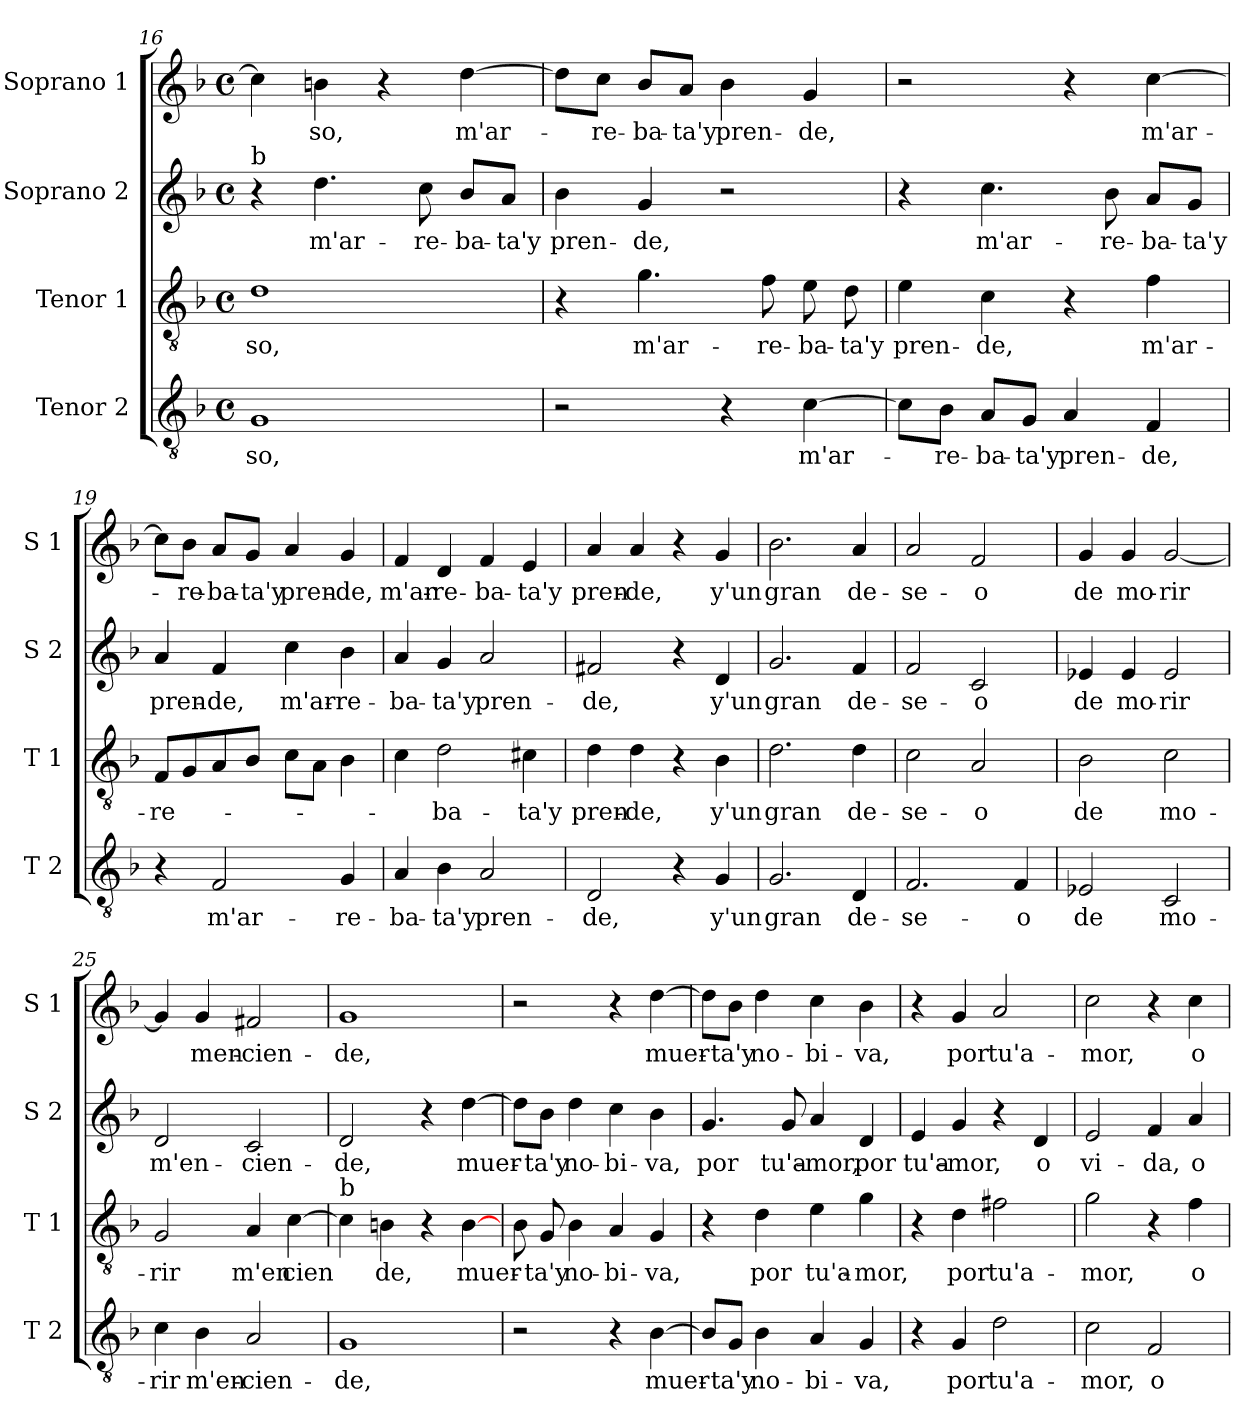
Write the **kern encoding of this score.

**kern	**text	**kern	**text	**kern	**text	**kern	**text
*part4	*part4	*part3	*part3	*part2	*part2	*part1	*part1
*staff4	*staff4	*staff3	*staff3	*staff2	*staff2	*staff1	*staff1
*I"Tenor 2	*	*I"Tenor 1	*	*I"Soprano 2	*	*I"Soprano 1	*
*I'T 2	*	*I'T 1	*	*I'S 2	*	*I'S 1	*
*clefGv2	*	*clefGv2	*	*clefG2	*	*clefG2	*
*k[b-]	*	*k[b-]	*	*k[b-]	*	*k[b-]	*
*F:	*	*F:	*	*F:	*	*F:	*
*M4/4	*	*M4/4	*	*M4/4	*	*M4/4	*
*met(c)	*	*met(c)	*	*met(c)	*	*met(c)	*
=16	=16	=16	=16	=16	=16	=16	=16
!	!	!	!	!LO:TX:a:t=b	!	!	!
!	!LO:LY:b	!	!LO:LY:b	!	!	!	!
1G	-so,	1d	-so,	4r	.	4cc\]	.
!	!	!	!	!	!LO:LY:b	!	!LO:LY:b
.	.	.	.	4.dd\	m'ar-	4bn\	-so,
.	.	.	.	.	.	4r	.
!	!	!	!	!	!LO:LY:b	!	!
.	.	.	.	8cc\	-re-	.	.
!	!	!	!	!	!LO:LY:b	!	!LO:LY:b
.	.	.	.	8b-/L	-ba-	[4dd\	m'ar-
!	!	!	!	!	!LO:LY:b	!	!
.	.	.	.	8a/J	-ta'y	.	.
!!LO:PB:g=z
=17	=17	=17	=17	=17	=17	=17	=17
!	!	!	!	!	!LO:LY:b	!	!
2r	.	4r	.	4b-\	pren-	8dd\L]	.
!	!	!	!	!	!	!	!LO:LY:b
.	.	.	.	.	.	8cc\J	-re-
!	!	!	!LO:LY:b	!	!LO:LY:b	!	!LO:LY:b
.	.	4.g\	m'ar-	4g/	-de,	8b-/L	-ba-
!	!	!	!	!	!	!	!LO:LY:b
.	.	.	.	.	.	8a/J	-ta'y
!	!	!	!	!	!	!	!LO:LY:b
4r	.	.	.	2r	.	4b-\	pren-
!	!	!	!LO:LY:b	!	!	!	!
.	.	8f\	-re-	.	.	.	.
!	!LO:LY:b	!	!LO:LY:b	!	!	!	!LO:LY:b
[4c\	m'ar-	8e\	-ba-	.	.	4g/	-de,
!	!	!	!LO:LY:b	!	!	!	!
.	.	8d\	-ta'y	.	.	.	.
=18	=18	=18	=18	=18	=18	=18	=18
!	!	!	!LO:LY:b	!	!	!	!
8c\L]	.	4e\	pren-	4r	.	2r	.
!	!LO:LY:b	!	!	!	!	!	!
8B-\J	-re-	.	.	.	.	.	.
!	!LO:LY:b	!	!LO:LY:b	!	!LO:LY:b	!	!
8A/L	-ba-	4c\	-de,	4.cc\	m'ar-	.	.
!	!LO:LY:b	!	!	!	!	!	!
8G/J	-ta'y	.	.	.	.	.	.
!	!LO:LY:b	!	!	!	!	!	!
4A/	pren-	4r	.	.	.	4r	.
!	!	!	!	!	!LO:LY:b	!	!
.	.	.	.	8b-\	-re-	.	.
!	!LO:LY:b	!	!LO:LY:b	!	!LO:LY:b	!	!LO:LY:b
4F/	-de,	4f\	m'ar-	8a/L	-ba-	[4cc\	m'ar-
!	!	!	!	!	!LO:LY:b	!	!
.	.	.	.	8g/J	-ta'y	.	.
=19	=19	=19	=19	=19	=19	=19	=19
!	!	!	!LO:LY:b	!	!LO:LY:b	!	!
4r	.	8F/L	-re-	4a/	pren-	8cc\L]	.
!	!	!	!	!	!	!	!LO:LY:b
.	.	8G/	.	.	.	8b-\J	-re-
!	!LO:LY:b	!	!	!	!LO:LY:b	!	!LO:LY:b
2F/	m'ar-	8A/	.	4f/	-de,	8a/L	-ba-
!	!	!	!	!	!	!	!LO:LY:b
.	.	8B-/J	.	.	.	8g/J	-ta'y
!	!	!	!	!	!LO:LY:b	!	!LO:LY:b
.	.	8c\L	.	4cc\	m'ar-	4a/	pren-
.	.	8A\J	.	.	.	.	.
!	!LO:LY:b	!	!	!	!LO:LY:b	!	!LO:LY:b
4G/	-re-	4B-\	.	4b-\	-re-	4g/	-de,
=20	=20	=20	=20	=20	=20	=20	=20
!	!LO:LY:b	!	!	!	!LO:LY:b	!	!LO:LY:b
4A/	-ba-	4c\	.	4a/	-ba-	4f/	m'ar-
!	!LO:LY:b	!	!LO:LY:b	!	!LO:LY:b	!	!LO:LY:b
4B-\	-ta'y	2d\	-ba-	4g/	-ta'y	4d/	-re-
!	!LO:LY:b	!	!	!	!LO:LY:b	!	!LO:LY:b
2A/	pren-	.	.	2a/	pren-	4f/	-ba-
!	!	!	!LO:LY:b	!	!	!	!LO:LY:b
.	.	4c#X\	-ta'y	.	.	4e/	-ta'y
!!LO:LB:g=z
=21	=21	=21	=21	=21	=21	=21	=21
!	!LO:LY:b	!	!LO:LY:b	!	!LO:LY:b	!	!LO:LY:b
2D/	-de,	4d\	pren-	2f#X/	-de,	4a/	pren-
!	!	!	!LO:LY:b	!	!	!	!LO:LY:b
.	.	4d\	-de,	.	.	4a/	-de,
4r	.	4r	.	4r	.	4r	.
!	!LO:LY:b	!	!LO:LY:b	!	!LO:LY:b	!	!LO:LY:b
4G/	y'un	4B-\	y'un	4d/	y'un	4g/	y'un
=22	=22	=22	=22	=22	=22	=22	=22
!	!LO:LY:b	!	!LO:LY:b	!	!LO:LY:b	!	!LO:LY:b
2.G/	gran	2.d\	gran	2.g/	gran	2.b-\	gran
!	!LO:LY:b	!	!LO:LY:b	!	!LO:LY:b	!	!LO:LY:b
4D/	de-	4d\	de-	4f/	de-	4a/	de-
=23	=23	=23	=23	=23	=23	=23	=23
!	!LO:LY:b	!	!LO:LY:b	!	!LO:LY:b	!	!LO:LY:b
2.F/	-se-	2c\	-se-	2f/	-se-	2a/	-se-
!	!	!	!LO:LY:b	!	!LO:LY:b	!	!LO:LY:b
.	.	2A/	-o	2c/	-o	2f/	-o
!	!LO:LY:b	!	!	!	!	!	!
4F/	-o	.	.	.	.	.	.
=24	=24	=24	=24	=24	=24	=24	=24
!	!LO:LY:b	!	!LO:LY:b	!	!LO:LY:b	!	!LO:LY:b
2E-X/	de	2B-\	de	4e-X/	de	4g/	de
!	!	!	!	!	!LO:LY:b	!	!LO:LY:b
.	.	.	.	4e-/	mo-	4g/	mo-
!	!LO:LY:b	!	!LO:LY:b	!	!LO:LY:b	!	!LO:LY:b
2C/	mo-	2c\	mo-	2e-/	-rir	[2g/	-rir
=25	=25	=25	=25	=25	=25	=25	=25
!	!LO:LY:b	!	!LO:LY:b	!	!LO:LY:b	!	!
4c\	-rir	2G/	-rir	2d/	m'en-	4g/]	.
!	!LO:LY:b	!	!	!	!	!	!LO:LY:b
4B-\	m'en-	.	.	.	.	4g/	men-
!	!LO:LY:b	!	!LO:LY:b	!	!LO:LY:b	!	!LO:LY:b
2A/	-cien-	4A/	m'en	2c/	-cien-	2f#X/	-cien-
!	!	!	!LO:LY:b	!	!	!	!
.	.	[4c\	cien	.	.	.	.
=26	=26	=26	=26	=26	=26	=26	=26
!	!	!LO:TX:a:t=b	!	!	!	!	!
!	!LO:LY:b	!	!	!	!LO:LY:b	!	!LO:LY:b
1G	-de,	4c\]	.	2d/	-de,	1g	-de,
!	!	!	!LO:LY:b	!	!	!	!
.	.	4Bn\	de,	.	.	.	.
.	.	4r	.	4r	.	.	.
!	!	!	!LO:LY:b	!	!LO:LY:b	!	!
.	.	[4B\	muer-	[4dd\	muer-	.	.
!!LO:LB:g=z
=27	=27	=27	=27	=27	=27	=27	=27
2r	.	8B-\	.	8dd\L]	.	2r	.
!	!	!	!LO:LY:b	!	!LO:LY:b	!	!
.	.	8G/	-ta'y	8b-\J	-ta'y	.	.
!	!	!	!LO:LY:b	!	!LO:LY:b	!	!
.	.	4B-\	no-	4dd\	no-	.	.
!	!	!	!LO:LY:b	!	!LO:LY:b	!	!
4r	.	4A/	-bi-	4cc\	-bi-	4r	.
!	!LO:LY:b	!	!LO:LY:b	!	!LO:LY:b	!	!LO:LY:b
[4B-\	muer-	4G/	-va,	4b-\	-va,	[4dd\	muer-
=28	=28	=28	=28	=28	=28	=28	=28
!	!	!	!	!	!LO:LY:b	!	!
8B-/L]	.	4r	.	4.g/	por	8dd\L]	.
!	!LO:LY:b	!	!	!	!	!	!LO:LY:b
8G/J	-ta'y	.	.	.	.	8b-\J	-ta'y
!	!LO:LY:b	!	!LO:LY:b	!	!	!	!LO:LY:b
4B-\	no-	4d\	por	.	.	4dd\	no-
!	!	!	!	!	!LO:LY:b	!	!
.	.	.	.	8g/	tu'a-	.	.
!	!LO:LY:b	!	!LO:LY:b	!	!LO:LY:b	!	!LO:LY:b
4A/	-bi-	4e\	tu'a-	4a/	-mor,	4cc\	-bi-
!	!LO:LY:b	!	!LO:LY:b	!	!LO:LY:b	!	!LO:LY:b
4G/	-va,	4g\	-mor,	4d/	por	4b-\	-va,
=29	=29	=29	=29	=29	=29	=29	=29
!	!	!	!	!	!LO:LY:b	!	!
4r	.	4r	.	4e/	tu'a-	4r	.
!	!LO:LY:b	!	!LO:LY:b	!	!LO:LY:b	!	!LO:LY:b
4G/	por	4d\	por	4g/	-mor,	4g/	por
!	!LO:LY:b	!	!LO:LY:b	!	!	!	!LO:LY:b
2d\	tu'a-	2f#X\	tu'a-	4r	.	2a/	tu'a-
!	!	!	!	!	!LO:LY:b	!	!
.	.	.	.	4d/	o	.	.
=30	=30	=30	=30	=30	=30	=30	=30
!	!LO:LY:b	!	!LO:LY:b	!	!LO:LY:b	!	!LO:LY:b
2c\	-mor,	2g\	-mor,	2e/	vi-	2cc\	-mor,
!	!LO:LY:b	!	!	!	!LO:LY:b	!	!
2F/	o	4r	.	4f/	-da,	4r	.
!	!	!	!LO:LY:b	!	!LO:LY:b	!	!LO:LY:b
.	.	4f\	o	4a/	o	4cc\	o
=	=	=	=	=	=	=	=
*-	*-	*-	*-	*-	*-	*-	*-
